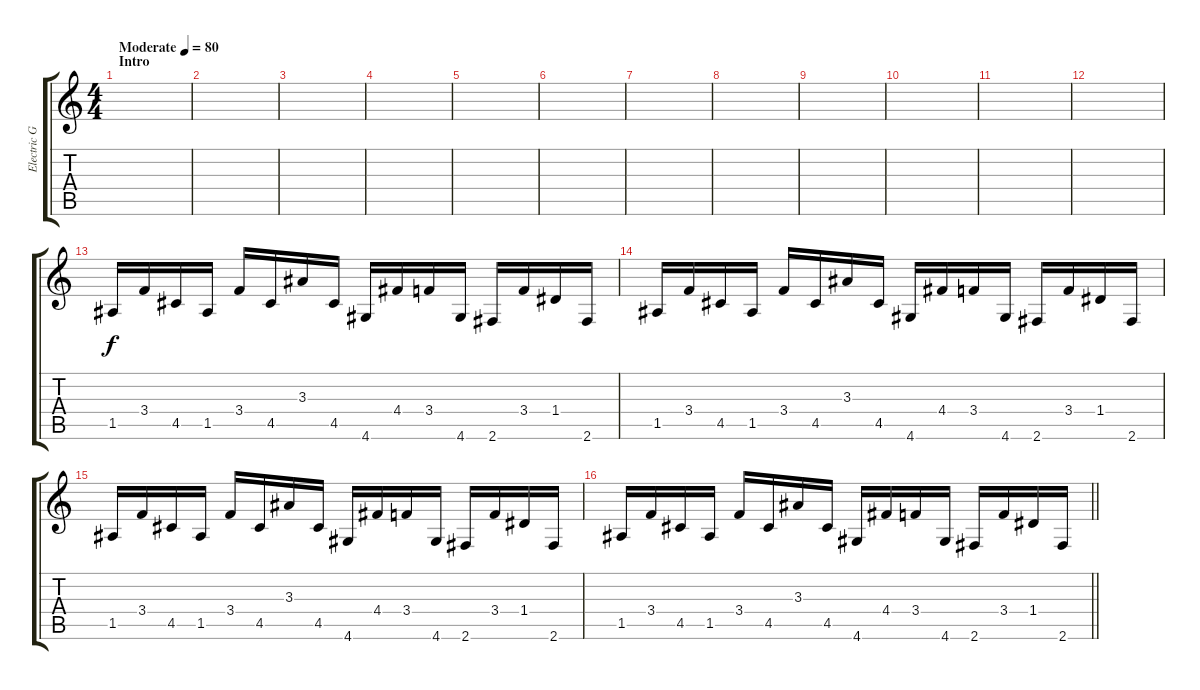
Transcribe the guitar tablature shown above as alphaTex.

\track ("Electric Guitar" "Electric G") {instrument electricguitarclean}
\staff {score tabs}
\tuning (E4 B3 G3 D3 A2 E2) {hide}
\ts (4 4)
\section ("" "Intro")
\tempo (80 "Moderate")
\clef g2
\ks c
|
|
|
|
|
|
|
|
|
|
|
|
1.5.16 3.4.16 4.5.16 1.5.16 3.4.16 4.5.16 3.3.16 4.5.16 4.6.16 4.4.16 3.4.16 4.6.16 2.6.16 3.4.16 1.4.16 2.6.16 |
1.5.16 3.4.16 4.5.16 1.5.16 3.4.16 4.5.16 3.3.16 4.5.16 4.6.16 4.4.16 3.4.16 4.6.16 2.6.16 3.4.16 1.4.16 2.6.16 |
1.5.16 3.4.16 4.5.16 1.5.16 3.4.16 4.5.16 3.3.16 4.5.16 4.6.16 4.4.16 3.4.16 4.6.16 2.6.16 3.4.16 1.4.16 2.6.16 |
\barLineRight lightlight
1.5.16 3.4.16 4.5.16 1.5.16 3.4.16 4.5.16 3.3.16 4.5.16 4.6.16 4.4.16 3.4.16 4.6.16 2.6.16 3.4.16 1.4.16 2.6.16
